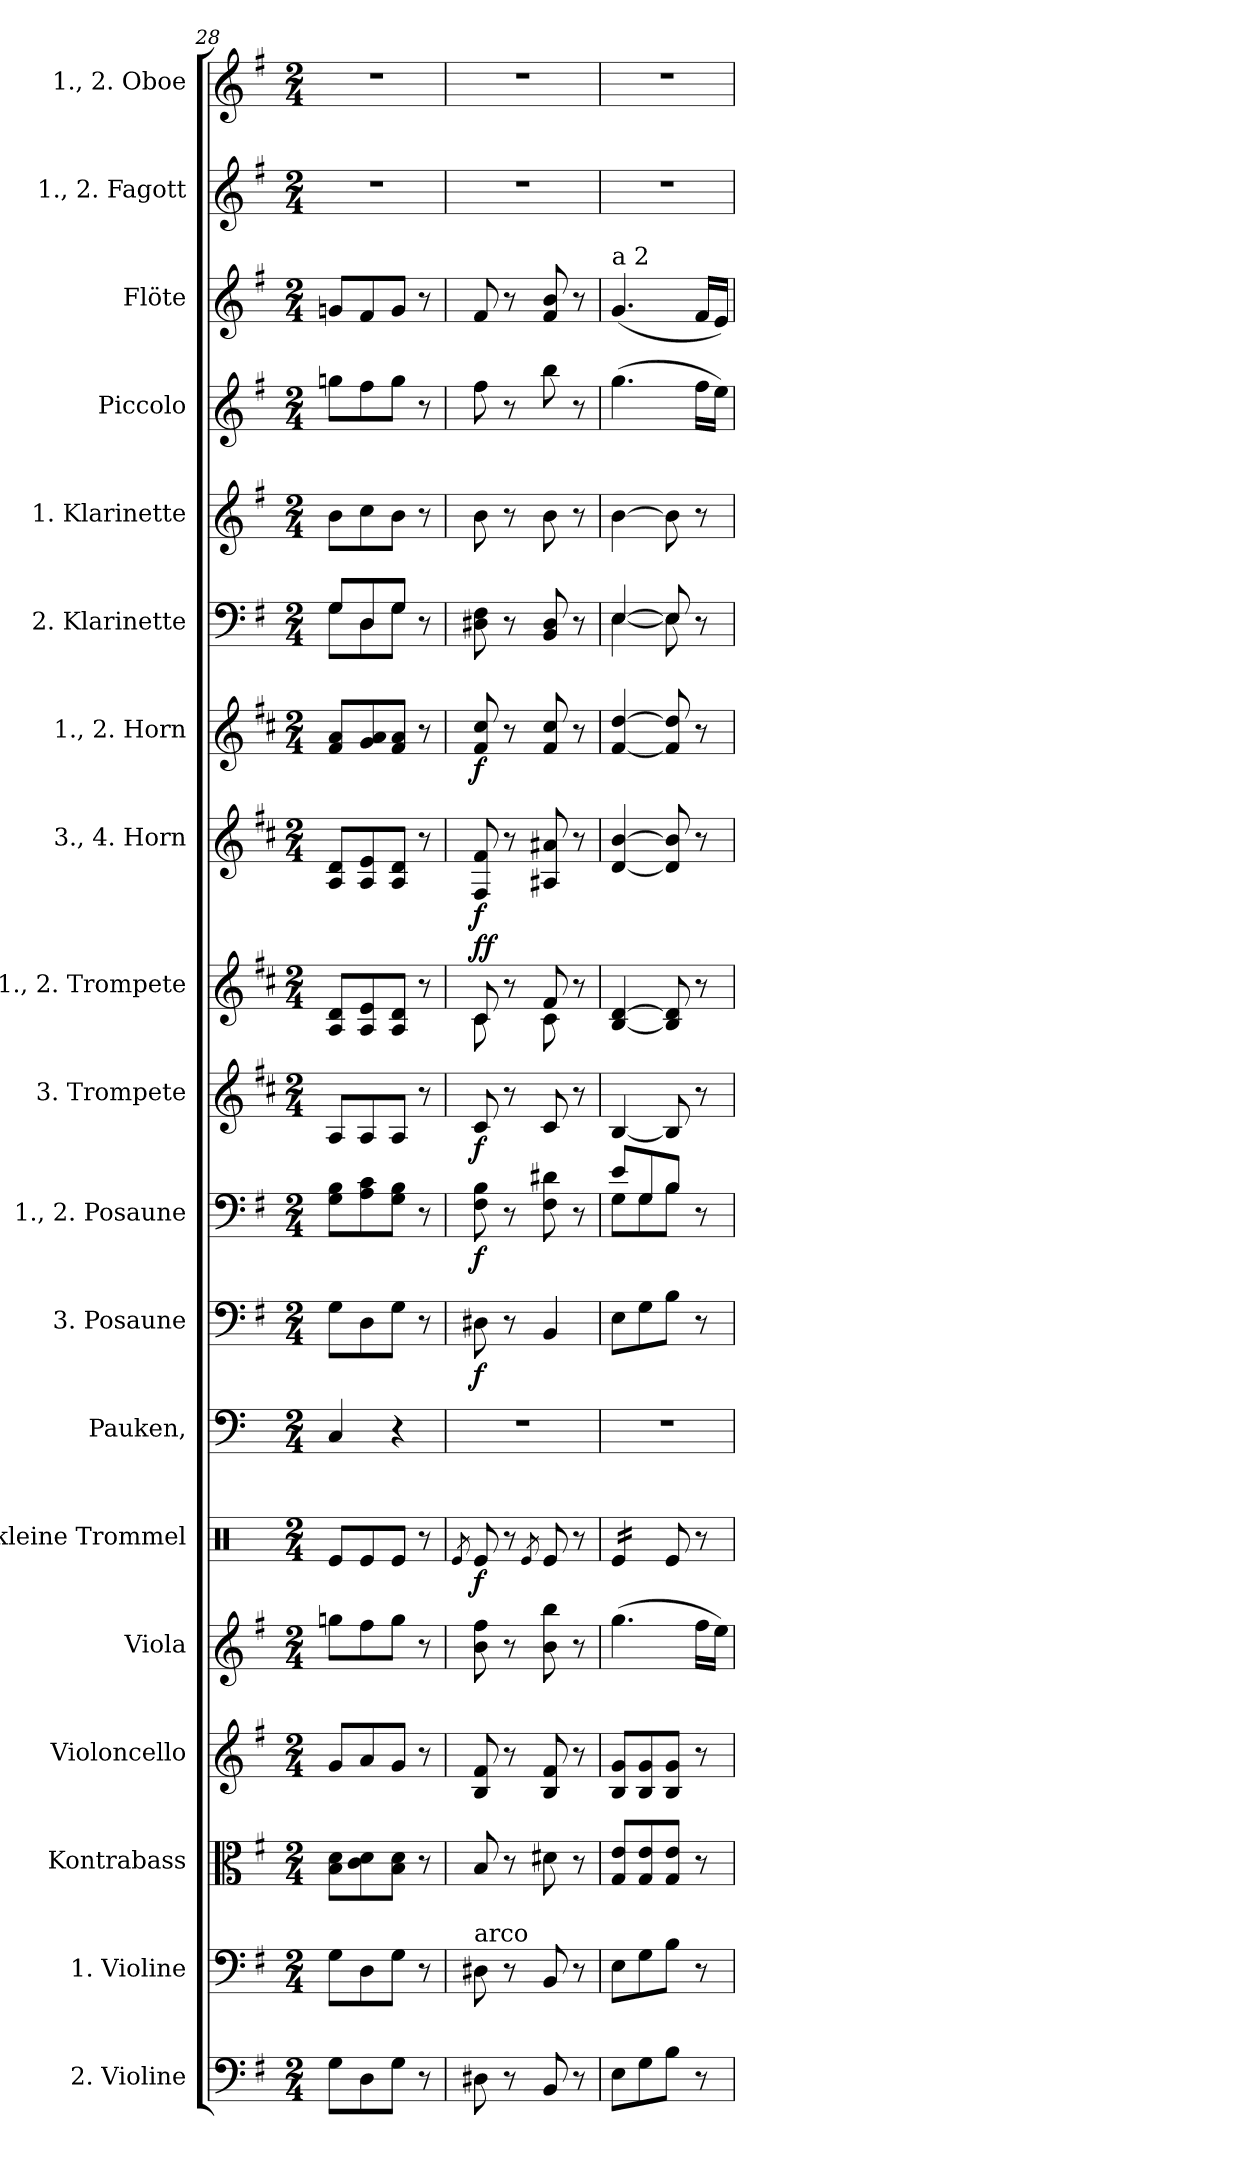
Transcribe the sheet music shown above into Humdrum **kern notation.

**kern	**kern	**kern	**kern	**kern	**kern	**dynam	**kern	**kern	**dynam	**kern	**dynam	**kern	**dynam	**kern	**dynam	**kern	**dynam	**kern	**dynam	**kern	**kern	**kern	**kern	**kern	**kern
*part19	*part18	*part17	*part16	*part15	*part14	*part14	*part13	*part12	*part12	*part11	*part11	*part10	*part10	*part9	*part9	*part8	*part8	*part7	*part7	*part6	*part5	*part4	*part3	*part2	*part1
*staff19	*staff18	*staff17	*staff16	*staff15	*staff14	*staff14	*staff13	*staff12	*staff12	*staff11	*staff11	*staff10	*staff10	*staff9	*staff9	*staff8	*staff8	*staff7	*staff7	*staff6	*staff5	*staff4	*staff3	*staff2	*staff1
*I"2. Violine	*I"1. Violine	*I"Kontrabass	*I"Violoncello	*I"Viola	*I"kleine Trommel	*	*I"Pauken,	*I"3. Posaune	*	*I"1., 2. Posaune	*	*I"3. Trompete	*	*I"1., 2. Trompete	*	*I"3., 4. Horn	*	*I"1., 2. Horn	*	*I"2. Klarinette	*I"1. Klarinette	*I"Piccolo	*I"Flöte	*I"1., 2. Fagott	*I"1., 2. Oboe
*I'2. Vl.	*I'1. Vl.	*I'Kb.	*I'Vc.	*I'Va.	*I'kl. Tr.	*	*I'Pk.,	*I'3. Pos.	*	*I'1., 2. Pos.	*	*I'3. Trp.	*	*I'1., 2. Trp.	*	*I'3., 4. Hr.	*	*I'1., 2.  Hr.	*	*I'2. Klar.	*I'1. Klar.	*I'Picc.	*I'Fl.	*I'1., 2. Fag.	*I'1., 2. Ob.
*clefF4	*clefF4	*clefC3	*clefG2	*clefG2	*clefX	*	*clefF4	*clefF4	*	*clefF4	*	*clefG2	*	*clefG2	*	*clefG2	*	*clefG2	*	*clefF4	*clefG2	*clefG2	*clefG2	*clefG2	*clefG2
*ITrd7c12	*	*	*	*	*	*	*	*	*	*	*	*ITrd-3c-5	*	*ITrd-3c-5	*	*ITrd4c7	*	*ITrd4c7	*	*	*ITrd1c2	*ITrd1c2	*	*ITrd-7c-12	*
*k[f#]	*k[f#]	*k[f#]	*k[f#]	*k[f#]	*k[]	*	*k[]	*k[f#]	*	*k[f#]	*	*k[f#]	*	*k[f#]	*	*k[f#]	*	*k[f#]	*	*k[f#]	*k[b-]	*k[b-]	*k[f#]	*k[f#]	*k[f#]
*M2/4	*M2/4	*M2/4	*M2/4	*M2/4	*M2/4	*	*M2/4	*M2/4	*	*M2/4	*	*M2/4	*	*M2/4	*	*M2/4	*	*M2/4	*	*M2/4	*M2/4	*M2/4	*M2/4	*M2/4	*M2/4
=28	=28	=28	=28	=28	=28	=28	=28	=28	=28	=28	=28	=28	=28	=28	=28	=28	=28	=28	=28	=28	=28	=28	=28	=28	=28
*	*	*	*	*	*	*	*	*	*	*	*	*	*	*	*	*	*	*	*	*^	*	*	*	*	*
8GG\L	8G\L	8B\ 8d\L	8g/L	8ggn\L	8Re/L	.	4C/	8G\L	.	8G\ 8B\L	.	8d/L	.	8d/ 8g/L	.	8D/ 8G/L	.	8B/ 8d/L	.	8G/L	8G\L	8a\L	8ffn\L	8gn/L	2r	2r
8DD\	8D\	8c\ 8d\	8a/	8ff#\	8Re/	.	.	8D\	.	8A\ 8c\	.	8d/	.	8d/ 8a/	.	8D/ 8A/	.	8c/ 8d/	.	8D/	8D\	8b-\	8ee\	8f#/	.	.
8GG\J	8G\J	8B\ 8d\J	8g/J	8gg\J	8Re/J	.	4r	8G\J	.	8G\ 8B\J	.	8d/J	.	8d/ 8g/J	.	8D/ 8G/J	.	8B/ 8d/J	.	8G/J	8G\J	8a\J	8ff\J	8g/J	.	.
8r	8r	8r	8r	8r	8r	.	.	8r	.	8r	.	8r	.	8r	.	8r	.	8r	.	8r	8ryy	8r	8r	8r	.	.
*	*	*	*	*	*	*	*	*	*	*	*	*	*	*	*	*	*	*	*	*v	*v	*	*	*	*	*
=29	=29	=29	=29	=29	=29	=29	=29	=29	=29	=29	=29	=29	=29	=29	=29	=29	=29	=29	=29	=29	=29	=29	=29	=29	=29
.	.	.	.	.	8qRe/	.	.	.	.	.	.	.	.	.	.	.	.	.	.	.	.	.	.	.	.
*	*	*	*	*	*	*	*	*	*	*	*	*	*	*^	*	*	*	*	*	*	*	*	*	*	*
!	!LO:TX:a:t=arco	!	!	!	!	!	!	!	!	!	!	!	!	!	!	!	!	!	!	!	!	!	!	!	!	!
!	!	!	!	!	!	!LO:DY:b	!	!	!LO:DY:b	!	!LO:DY:b	!	!LO:DY:b	!	!	!LO:DY:a	!	!	!	!	!	!	!	!	!	!
!	!	!	!	!	!	!	!	!	!	!	!	!	!	!	!	!LO:DY:n=1:b	!	!LO:DY:b	!	!LO:DY:b	!	!	!	!	!	!
8DD#X\	8D#X\	8B/	8B/ 8f#/	8b\ 8ff#\	8Re/	f	2r	8D#X\	f	8F#\ 8B\	f	8f#/	f	8f#/	8f#\	f f	8BB/ 8B/	f	8B/ 8f#/	f	8D#X\ 8F#\	8a\	8ee\	8f#/	2r	2r
8r	8r	8r	8r	8r	8r	.	.	8r	.	8r	.	8r	.	8r	8ryy	.	8r	.	8r	.	8r	8r	8r	8r	.	.
.	.	.	.	.	8qRe/	.	.	.	.	.	.	.	.	.	.	.	.	.	.	.	.	.	.	.	.	.
8BBB/	8BB/	8d#X\	8B/ 8f#/	8b\ 8bb\	8Re/	.	.	4BB/	.	8F#\ 8d#X\	.	8f#/	.	8b/	8f#\	.	8D#X/ 8d#X/	.	8B/ 8f#/	.	8BB/ 8D#/	8a\	8aa\	8f#/ 8b/	.	.
8r	8r	8r	8r	8r	8r	.	.	.	.	8r	.	8r	.	8r	8ryy	.	8r	.	8r	.	8r	8r	8r	8r	.	.
=30	=30	=30	=30	=30	=30	=30	=30	=30	=30	=30	=30	=30	=30	=30	=30	=30	=30	=30	=30	=30	=30	=30	=30	=30	=30	=30
*	*	*	*	*	*	*	*	*	*	*^	*	*	*	*	*	*	*	*	*	*	*^	*	*	*	*	*
!	!	!	!	!	!	!	!	!	!	!	!	!	!	!	!	!	!	!	!	!	!	!	!	!	!	!LO:TX:a:t=a 2	!	!
*	*	*	*	*	*	*	*	*	*	*	*	*	*	*	*v	*v	*	*	*	*	*	*	*	*	*	*	*	*
*	*	*	*	*	*tremolo	*	*	*	*	*	*	*	*	*	*	*	*	*	*	*	*	*	*	*	*	*	*
8EE\L	8E\L	8G/ 8e/L	8B/ 8g/L	(>4.gg\	16Re/LL	.	2r	8E\L	.	8e/L	8G\L	.	[4e/	.	[4e/ [4g/	.	[4G/ [4e/	.	[4B/ [4g/	.	[4E/	[4E\	[4a\	(>4.ff\	(<4.g/	2r	2r
.	.	.	.	.	16Re/	.	.	.	.	.	.	.	.	.	.	.	.	.	.	.	.	.	.	.	.	.	.
8GG\	8G\	8G/ 8e/	8B/ 8g/	.	16Re/	.	.	8G\	.	8G/	8G\	.	.	.	.	.	.	.	.	.	.	.	.	.	.	.	.
.	.	.	.	.	16Re/JJ	.	.	.	.	.	.	.	.	.	.	.	.	.	.	.	.	.	.	.	.	.	.
*	*	*	*	*	*Xtremolo	*	*	*	*	*	*	*	*	*	*	*	*	*	*	*	*	*	*	*	*	*	*
8BB\J	8B\J	8G/ 8e/J	8B/ 8g/J	.	8Re/	.	.	8B\J	.	8B/J	8B\J	.	8e/]	.	8e]/ 8g]/	.	8G]/ 8e]/	.	8B]/ 8g]/	.	8E/]	8E\]	8a\]	.	.	.	.
8r	8r	8r	8r	16ff#\LL	8r	.	.	8r	.	8r	8ryy	.	8r	.	8r	.	8r	.	8r	.	8r	8ryy	8r	16ee\LL	16f#/LL	.	.
.	.	.	.	16ee\JJ)	.	.	.	.	.	.	.	.	.	.	.	.	.	.	.	.	.	.	.	16dd\JJ)	16e/JJ)	.	.
*	*	*	*	*	*	*	*	*	*	*v	*v	*	*	*	*	*	*	*	*	*	*v	*v	*	*	*	*	*
=	=	=	=	=	=	=	=	=	=	=	=	=	=	=	=	=	=	=	=	=	=	=	=	=	=
*-	*-	*-	*-	*-	*-	*-	*-	*-	*-	*-	*-	*-	*-	*-	*-	*-	*-	*-	*-	*-	*-	*-	*-	*-	*-
